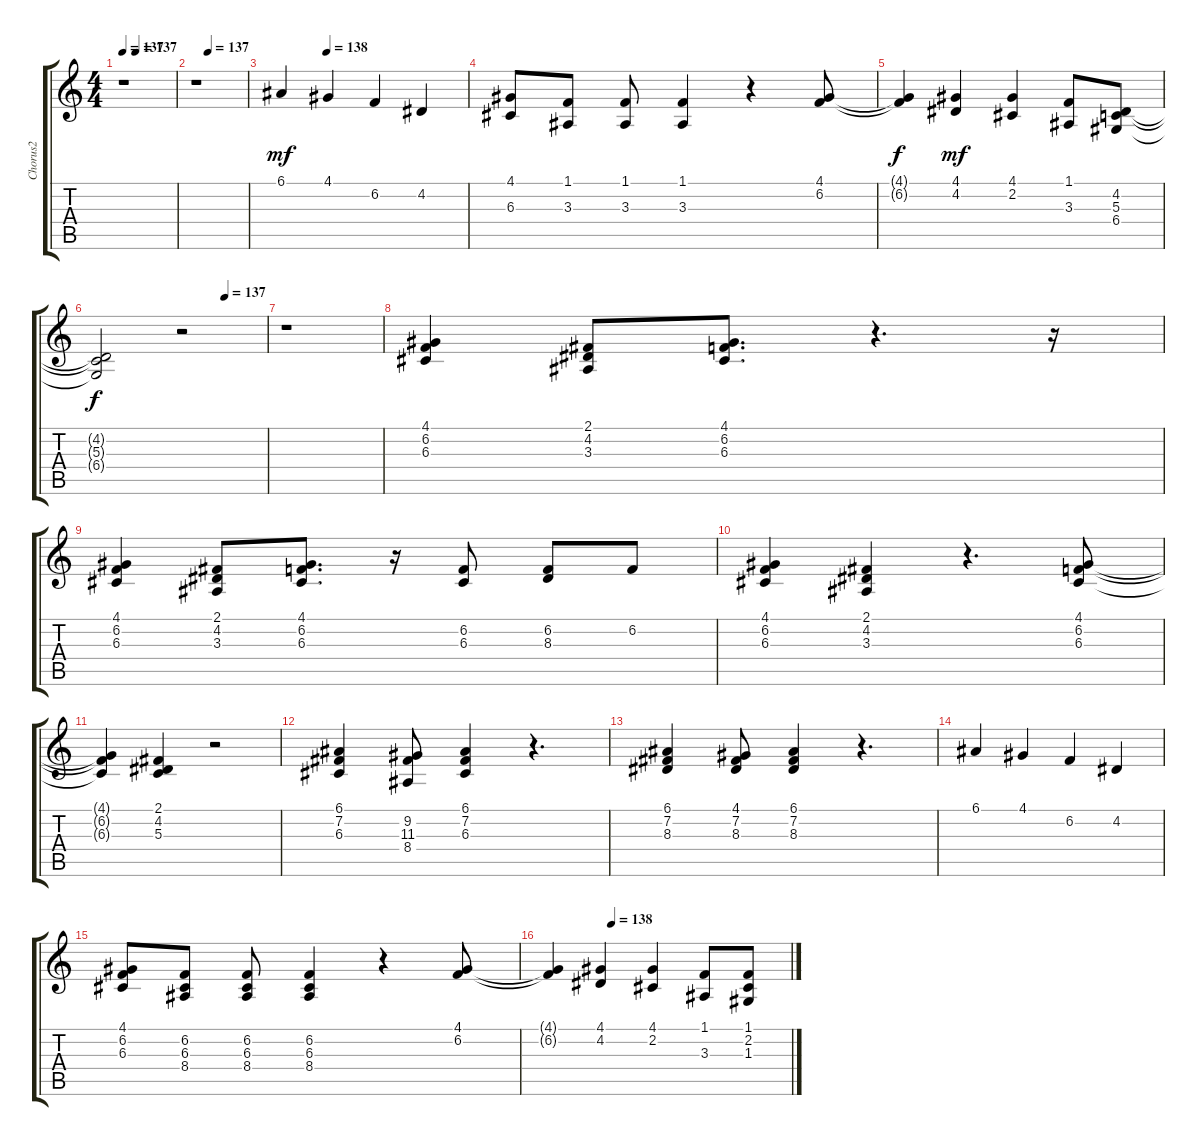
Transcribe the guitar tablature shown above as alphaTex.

\track ("Chorus2" "Chorus2") {instrument choiraahs}
\staff {score tabs}
\tuning (E4 B3 G3 D3 A2 E2) {hide}
\ts (4 4)
\tempo 137
\tempo (137 0.25)
\clef g2
\ks c
r.1{dy f} |
\tempo (137 0.25)
r.1 |
\tempo (138 0.25)
6.1.4{dy mf} 4.1.4 6.2.4 4.2.4 |
(4.1 6.3).8 (1.1 3.3).8 (1.1 3.3).8 (1.1 3.3).4 r.4 (4.1 6.2).8 |
(4.1{t} 6.2{t}).4{dy f} (4.1 4.2).4{dy mf} (4.1 2.2).4 (1.1 3.3).8 (4.2 5.3 6.4).8 |
\tempo (137 0.75)
(4.2{t} 5.3{t} 6.4{t}).2{dy f} r.2 |
r.1 |
(4.1 6.2 6.3).4 (2.1 4.2 3.3).8 (4.1 6.2 6.3).8{d} r.4{d} r.16 |
(4.1 6.2 6.3).4 (2.1 4.2 3.3).8 (4.1 6.2 6.3).8{d} r.16 (6.2 6.3).8 (6.2 8.3).8 6.2.8 |
(4.1 6.2 6.3).4 (2.1 4.2 3.3).4 r.4{d} (4.1 6.2 6.3).8 |
(4.1{t} 6.2{t} 6.3{t}).4 (2.1 4.2 5.3).4 r.2 |
(6.1 7.2 6.3).4 (9.2 11.3 8.4).8 (6.1 7.2 6.3).4 r.4{d} |
(6.1 7.2 8.3).4 (4.1 7.2 8.3).8 (6.1 7.2 8.3).4 r.4{d} |
6.1.4 4.1.4 6.2.4 4.2.4 |
(4.1 6.2 6.3).8 (6.2 6.3 8.4).8 (6.2 6.3 8.4).8 (6.2 6.3 8.4).4 r.4 (4.1 6.2).8 |
\tempo (138 0.25)
(4.1{t} 6.2{t}).4 (4.1 4.2).4 (4.1 2.2).4 (1.1 3.3).8 (1.1 2.2 1.3).8
